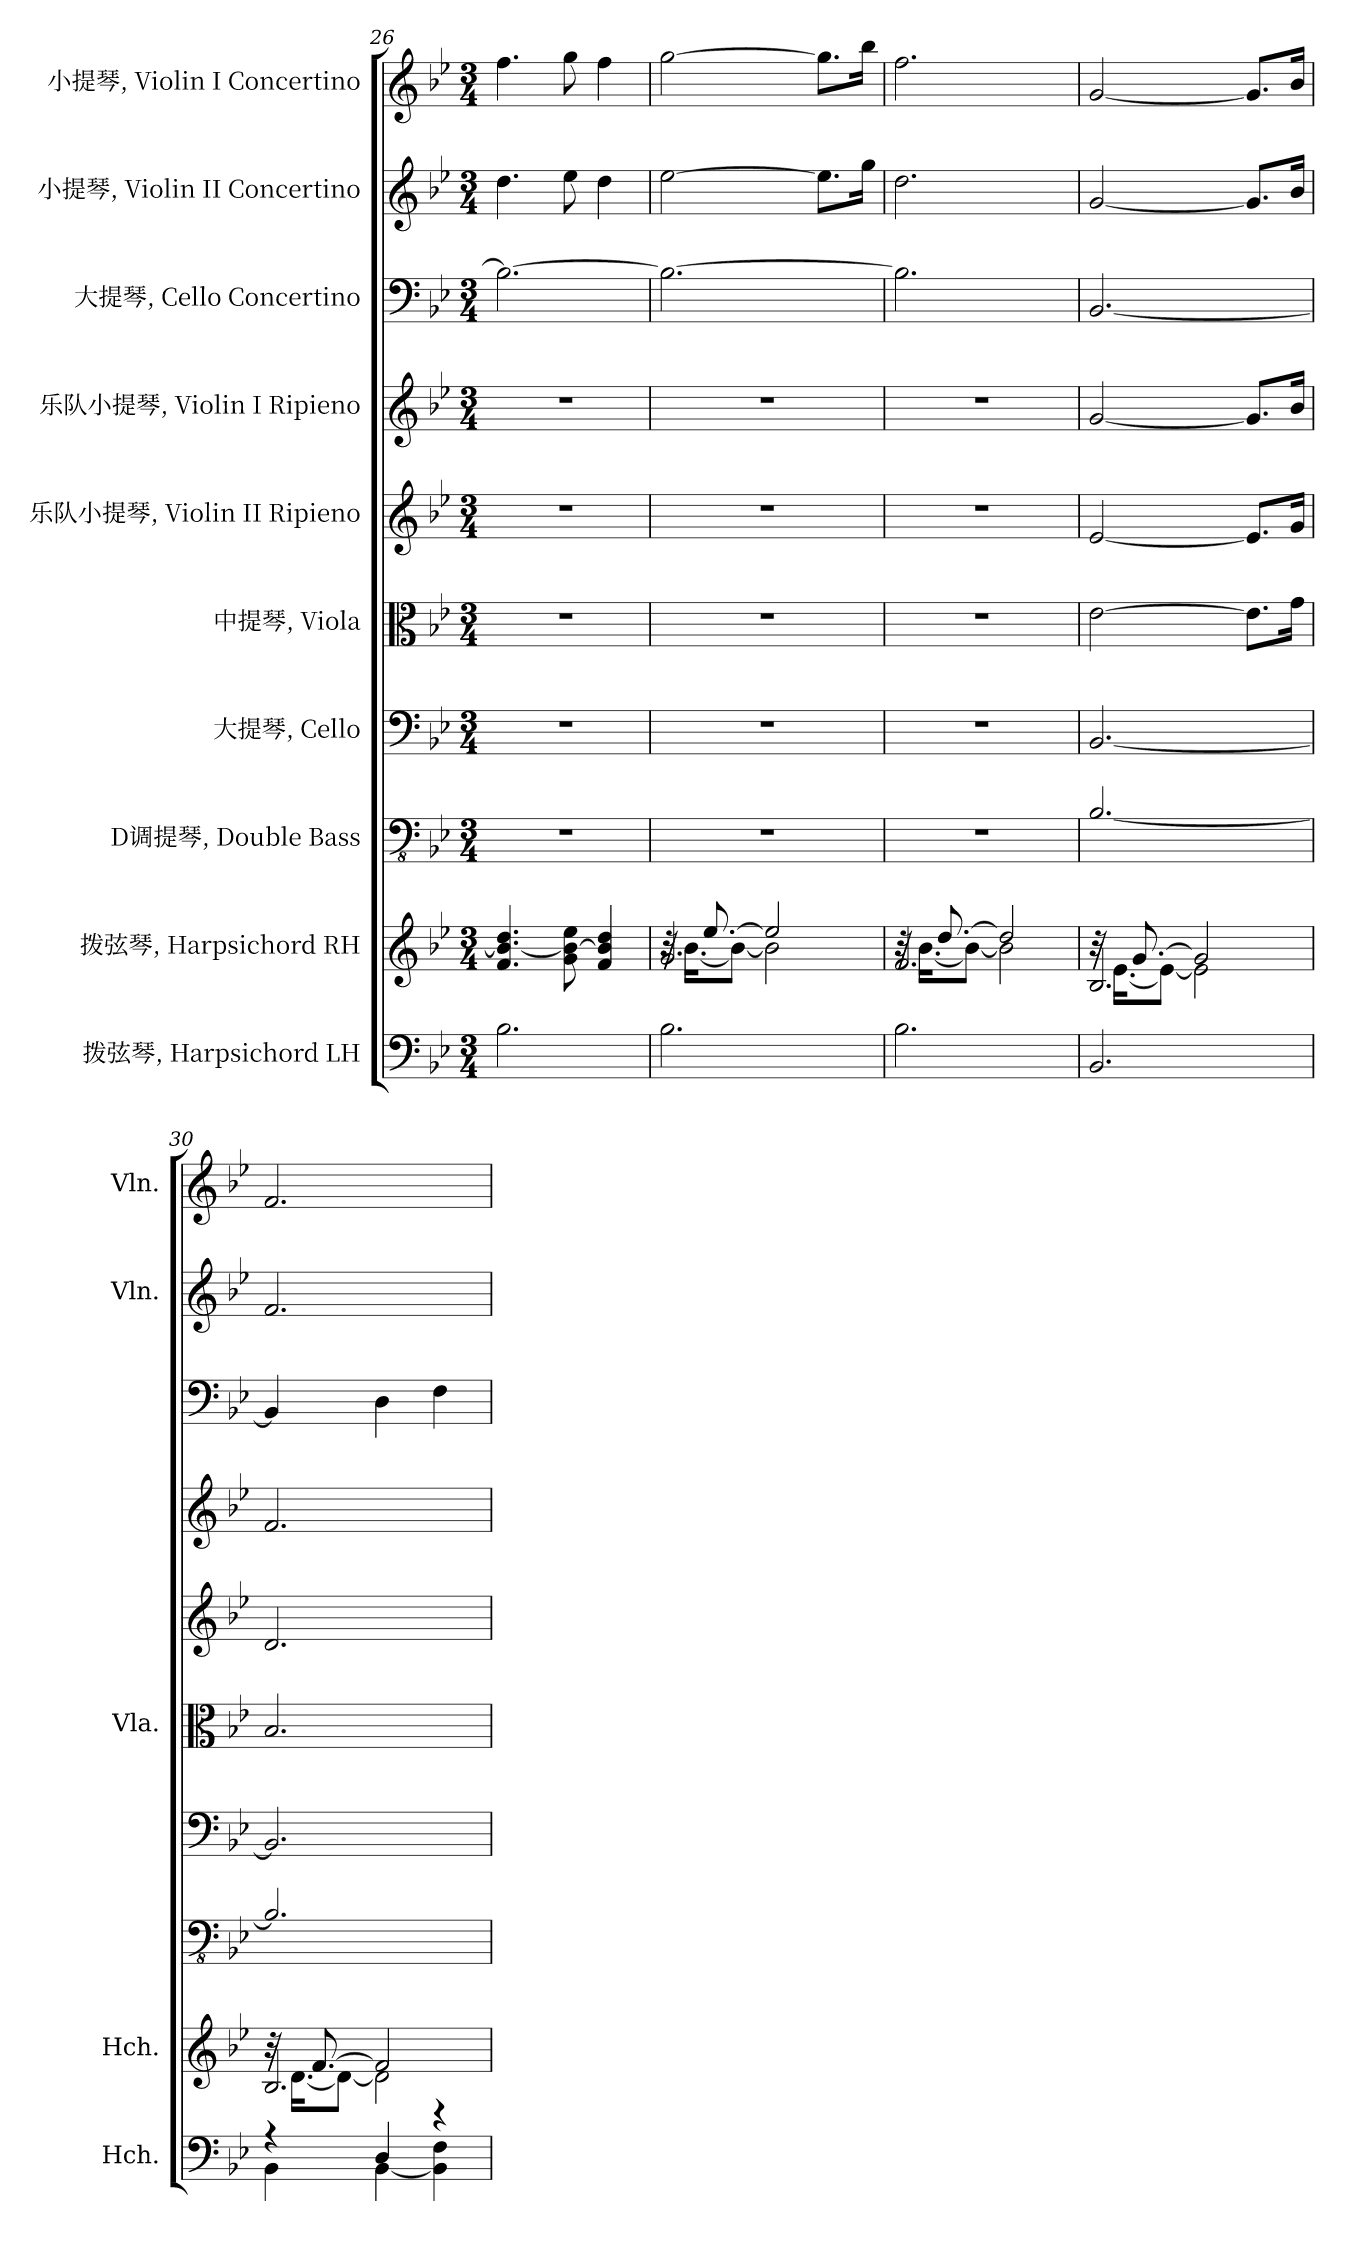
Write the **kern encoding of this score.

**kern	**kern	**kern	**kern	**kern	**kern	**kern	**kern	**kern	**kern
*part10	*part9	*part8	*part7	*part6	*part5	*part4	*part3	*part2	*part1
*staff10	*staff9	*staff8	*staff7	*staff6	*staff5	*staff4	*staff3	*staff2	*staff1
*I"拨弦琴, Harpsichord LH	*I"拨弦琴, Harpsichord RH	*I"D调提琴, Double Bass	*I"大提琴, Cello	*I"中提琴, Viola	*I"乐队小提琴, Violin II Ripieno	*I"乐队小提琴, Violin I Ripieno	*I"大提琴, Cello Concertino	*I"小提琴, Violin II Concertino	*I"小提琴, Violin I Concertino
*I'Hch.	*I'Hch.	*	*	*I'Vla.	*	*	*	*I'Vln.	*I'Vln.
*clefF4	*clefG2	*clefFv4	*clefF4	*clefC3	*clefG2	*clefG2	*clefF4	*clefG2	*clefG2
*	*	*ITrd7c12	*	*	*	*	*	*	*
*k[b-e-]	*k[b-e-]	*k[b-e-]	*k[b-e-]	*k[b-e-]	*k[b-e-]	*k[b-e-]	*k[b-e-]	*k[b-e-]	*k[b-e-]
*M3/4	*M3/4	*M3/4	*M3/4	*M3/4	*M3/4	*M3/4	*M3/4	*M3/4	*M3/4
=26	=26	=26	=26	=26	=26	=26	=26	=26	=26
2.B-\	4.f/ 4.b-/_ 4.dd/	2.r	2.r	2.r	2.r	2.r	2.B-\_	4.dd\	4.ff\
.	8g\ 8b-\_ 8ee-\	.	.	.	.	.	.	8ee-\	8gg\
.	4f/ 4b-/] 4dd/	.	.	.	.	.	.	4dd\	4ff\
!!LO:PB:g=z
=27	=27	=27	=27	=27	=27	=27	=27	=27	=27
*	*^	*	*	*	*	*	*	*	*
*	*	*^	*	*	*	*	*	*	*	*
2.B-\	16r	32r	2.g/	2.r	2.r	2.r	2.r	2.r	2.B-\_	[2ee-\	[2gg\
.	.	[16.b-\KL	.	.	.	.	.	.	.	.	.
.	[8.ee-/	.	.	.	.	.	.	.	.	.	.
.	.	8b-\J_	.	.	.	.	.	.	.	.	.
.	2ee-/]	2b-\]	.	.	.	.	.	.	.	.	.
.	.	.	.	.	.	.	.	.	.	8.ee-\L]	8.gg\L]
.	.	.	.	.	.	.	.	.	.	16gg\Jk	16bb-\Jk
=28	=28	=28	=28	=28	=28	=28	=28	=28	=28	=28	=28
2.B-\	16r	32r	2.f/	2.r	2.r	2.r	2.r	2.r	2.B-\]	2.dd\	2.ff\
.	.	[16.b-\KL	.	.	.	.	.	.	.	.	.
.	[8.dd/	.	.	.	.	.	.	.	.	.	.
.	.	8b-\J_	.	.	.	.	.	.	.	.	.
.	2dd/]	2b-\]	.	.	.	.	.	.	.	.	.
=29	=29	=29	=29	=29	=29	=29	=29	=29	=29	=29	=29
2.BB-/	16r	32r	2.B-/	[2.BBB-/	[2.BB-/	[2e-\	[2e-/	[2g/	[2.BB-/	[2g/	[2g/
.	.	[16.e-\KL	.	.	.	.	.	.	.	.	.
.	[8.g/	.	.	.	.	.	.	.	.	.	.
.	.	8e-\J_	.	.	.	.	.	.	.	.	.
.	2g/]	2e-\]	.	.	.	.	.	.	.	.	.
.	.	.	.	.	.	8.e-\L]	8.e-/L]	8.g/L]	.	8.g/L]	8.g/L]
.	.	.	.	.	.	16g\Jk	16g/Jk	16b-/Jk	.	16b-/Jk	16b-/Jk
=30	=30	=30	=30	=30	=30	=30	=30	=30	=30	=30	=30
*^	*	*	*	*	*	*	*	*	*	*	*
4r	4BB-\	16r	32r	2.B-/	2.BBB-/]	2.BB-/]	2.B-/	2.d/	2.f/	4BB-/]	2.f/	2.f/
.	.	.	[16.d\KL	.	.	.	.	.	.	.	.	.
.	.	[8.f/	.	.	.	.	.	.	.	.	.	.
.	.	.	8d\J_	.	.	.	.	.	.	.	.	.
4D/	[4BB-\	2f/]	2d\]	.	.	.	.	.	.	4D\	.	.
4r	4BB-\] 4F\	.	.	.	.	.	.	.	.	4F\	.	.
*v	*v	*	*	*	*	*	*	*	*	*	*	*
*	*v	*v	*v	*	*	*	*	*	*	*	*
=	=	=	=	=	=	=	=	=	=
*-	*-	*-	*-	*-	*-	*-	*-	*-	*-
